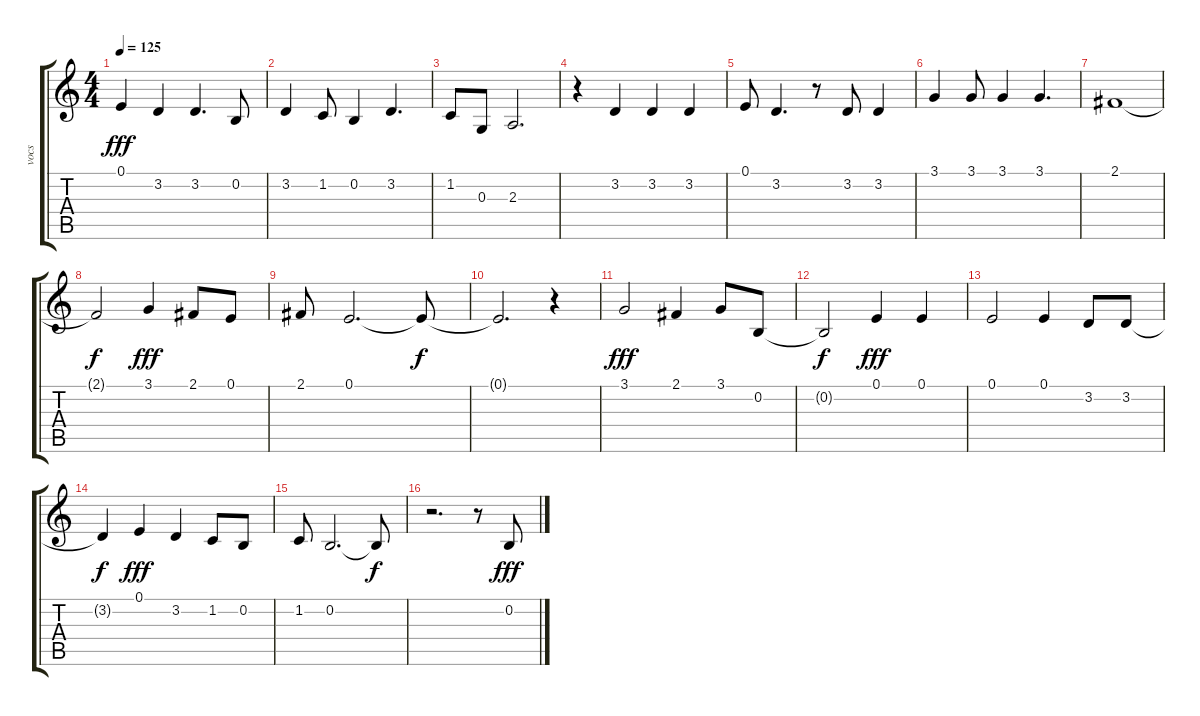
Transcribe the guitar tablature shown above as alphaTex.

\track ("vocs" "vocs") {instrument oboe}
\staff {score tabs}
\tuning (E4 B3 G3 D3 A2 E2) {hide}
\ts (4 4)
\tempo 125
\clef g2
\ks c
0.1.4{dy fff} 3.2.4 3.2.4{d} 0.2.8 |
3.2.4 1.2.8 0.2.4 3.2.4{d} |
1.2.8 0.3.8 2.3.2{d} |
r.4 3.2.4 3.2.4 3.2.4 |
0.1.8 3.2.4{d} r.8 3.2.8 3.2.4 |
3.1.4 3.1.8 3.1.4 3.1.4{d} |
2.1.1 |
2.1{t}.2{dy f} 3.1.4{dy fff} 2.1.8 0.1.8 |
2.1.8 0.1.2{d} 0.1{t}.8{dy f} |
0.1{t}.2{d} r.4 |
3.1.2{dy fff} 2.1.4 3.1.8 0.2.8 |
0.2{t}.2{dy f} 0.1.4{dy fff} 0.1.4 |
0.1.2 0.1.4 3.2.8 3.2.8 |
3.2{t}.4{dy f} 0.1.4{dy fff} 3.2.4 1.2.8 0.2.8 |
1.2.8 0.2.2{d} 0.2{t}.8{dy f} |
r.2{d} r.8 0.2.8{dy fff}
